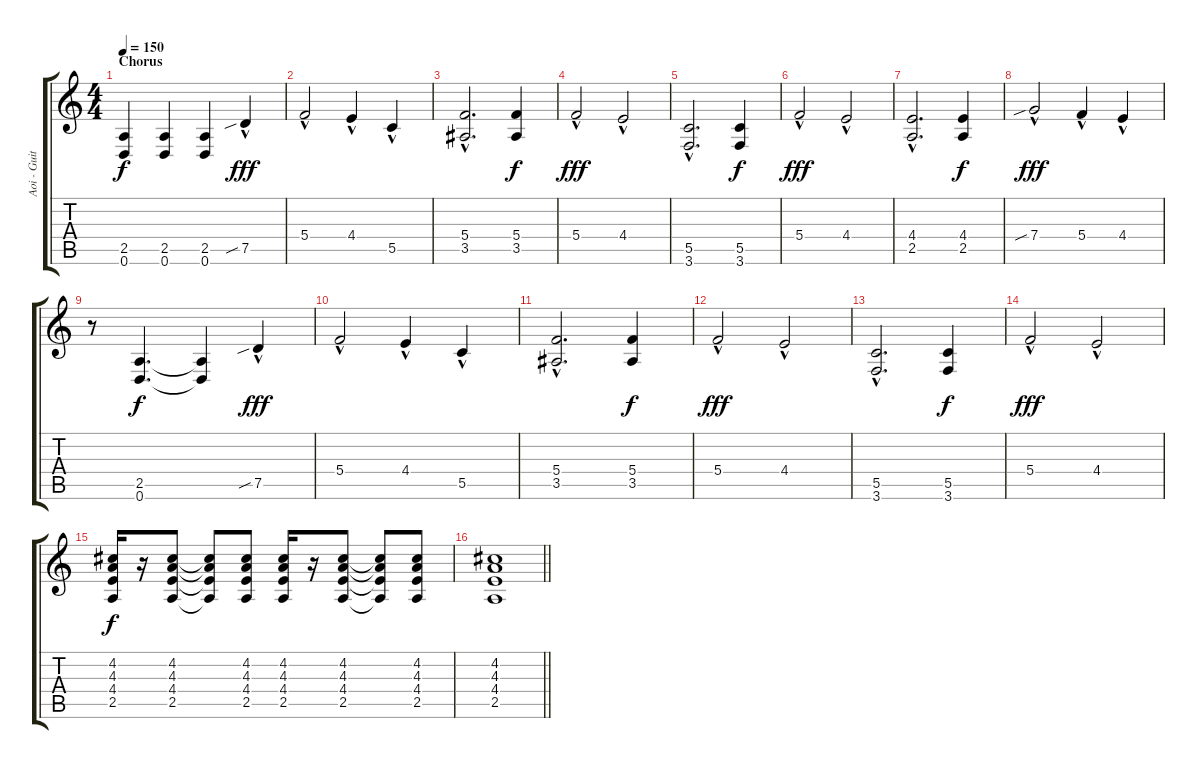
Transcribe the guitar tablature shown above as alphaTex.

\track ("Aoi - Guitar 2" "Aoi - Guit") {instrument distortionguitar}
\staff {score tabs}
\tuning (D4 A3 F3 C3 G2 D2) {hide}
\ts (4 4)
\section ("" "Chorus")
\tempo 150
\clef g2
\ks c
(2.5 0.6).4{dy f volume 16 instrument distortionguitar} (2.5 0.6).4 (2.5 0.6).4 7.5{sib hac}.4{dy fff} |
5.4{hac}.2 4.4{hac}.4 5.5{hac}.4 |
(5.4{hac} 3.5{hac}).2{d} (5.4 3.5).4{dy f} |
5.4{hac}.2{dy fff} 4.4{hac}.2 |
(5.5{hac} 3.6{hac}).2{d} (5.5 3.6).4{dy f} |
5.4{hac}.2{dy fff} 4.4{hac}.2 |
(4.4{hac} 2.5{hac}).2{d} (4.4 2.5).4{dy f} |
7.4{sib hac}.2{dy fff} 5.4{hac}.4 4.4{hac}.4 |
r.8 (2.5 0.6).4{d dy f} (2.5{t} 0.6{t}).4 7.5{sib hac}.4{dy fff} |
5.4{hac}.2 4.4{hac}.4 5.5{hac}.4 |
(5.4{hac} 3.5{hac}).2{d} (5.4 3.5).4{dy f} |
5.4{hac}.2{dy fff} 4.4{hac}.2 |
(5.5{hac} 3.6{hac}).2{d} (5.5 3.6).4{dy f} |
5.4{hac}.2{dy fff} 4.4{hac}.2 |
(4.2 4.3 4.4 2.5).16{dy f} r.16 (4.2 4.3 4.4 2.5).8 (4.2{t} 4.3{t} 4.4{t} 2.5{t}).8 (4.2 4.3 4.4 2.5).8 (4.2 4.3 4.4 2.5).16 r.16 (4.2 4.3 4.4 2.5).8 (4.2{t} 4.3{t} 4.4{t} 2.5{t}).8 (4.2 4.3 4.4 2.5).8 |
\barLineRight lightlight
(4.2 4.3 4.4 2.5).1
